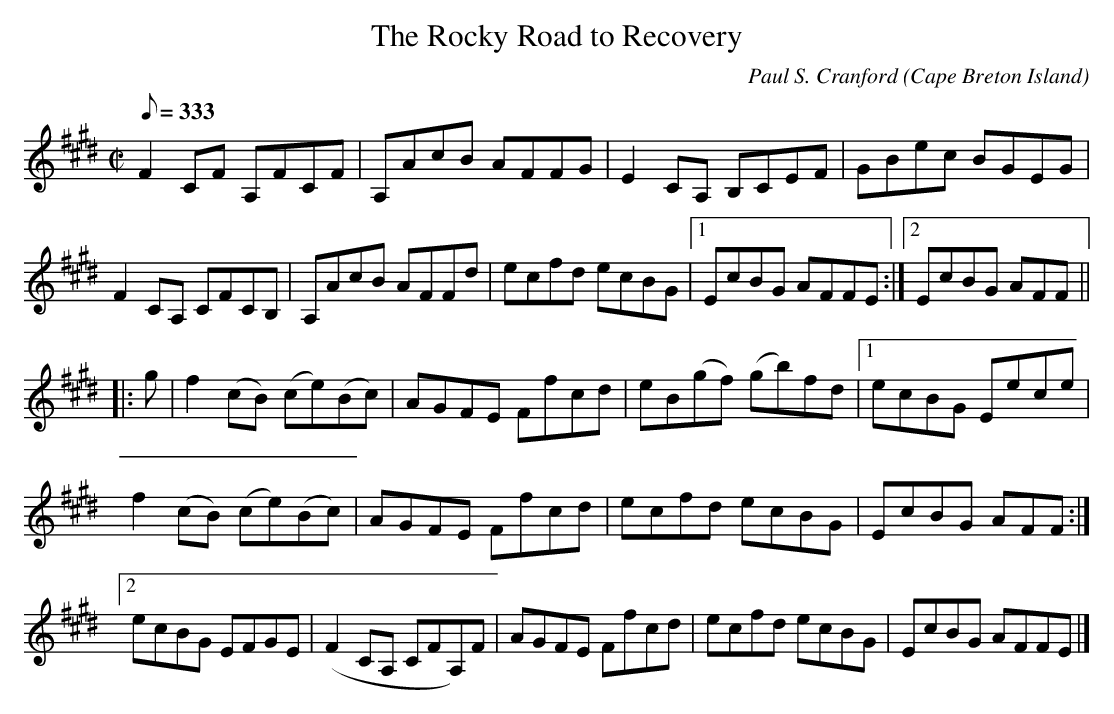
X:1
T:The Rocky Road to Recovery
C:Paul S. Cranford
O:Cape Breton Island
L:1/8
M:C|
Q:333'
K:F#dor
F2 CF A,FCF|A,AcB AFFG|E2 CA, B,CEF|GBec BGEG|
F2 CA, CFCB,|A,AcB AFFd|ecfd ecBG|[1EcBG AFFE:|[2EcBG AFF||
|:g|f2 (cB) (ce)(Bc)|AGFE Ffcd|eB(gf) (gb)fd|[1ecBG Eece|
f2 (cB) (ce)(Bc)|AGFE Ffcd|ecfd ecBG|EcBG AFF:|
[2ecBG EFGE|(F2 CA, CFA,)F|AGFE Ffcd|ecfd ecBG|EcBG AFFE|]
